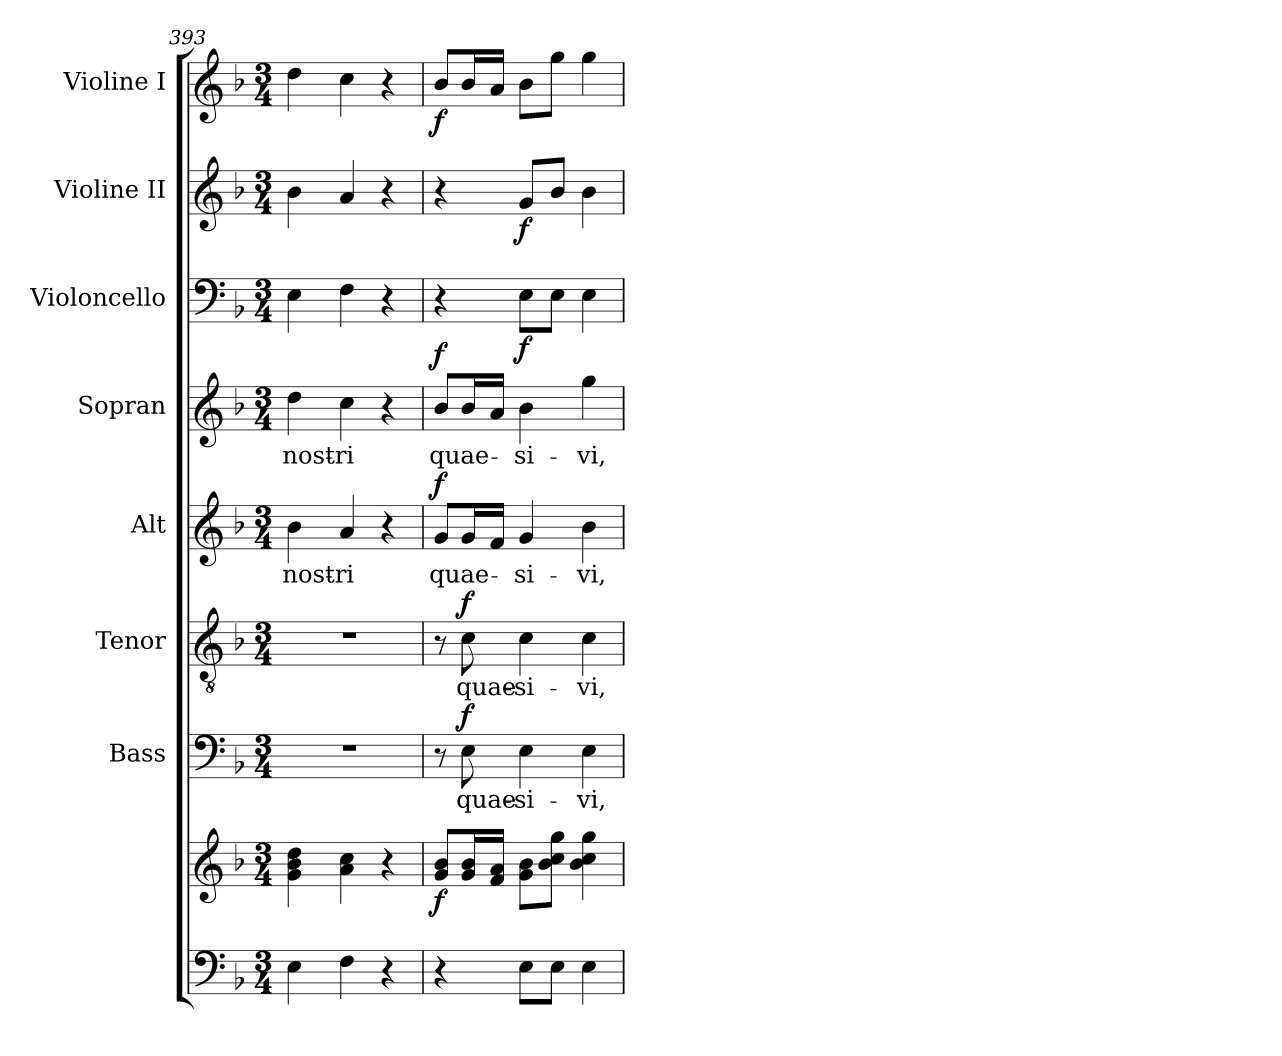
**kern	**kern	**dynam	**kern	**text	**dynam	**kern	**text	**dynam	**kern	**text	**dynam	**kern	**text	**dynam	**kern	**dynam	**kern	**dynam	**kern	**dynam
*part8	*part8	*part8	*part7	*part7	*part7	*part6	*part6	*part6	*part5	*part5	*part5	*part4	*part4	*part4	*part3	*part3	*part2	*part2	*part1	*part1
*staff9	*staff8	*staff8/9	*staff7	*staff7	*staff7	*staff6	*staff6	*staff6	*staff5	*staff5	*staff5	*staff4	*staff4	*staff4	*staff3	*staff3	*staff2	*staff2	*staff1	*staff1
*	*	*	*I"Bass	*	*	*I"Tenor	*	*	*I"Alt	*	*	*I"Sopran	*	*	*I"Violoncello	*	*I"Violine II	*	*I"Violine I	*
*	*	*	*I'B.	*	*	*I'T.	*	*	*I'A.	*	*	*I'S.	*	*	*I'Vc.	*	*I'Vl. II	*	*I'Vl. I	*
*clefF4	*clefG2	*	*clefF4	*	*	*clefGv2	*	*	*clefG2	*	*	*clefG2	*	*	*clefF4	*	*clefG2	*	*clefG2	*
*	*	*	*	*	*	*	*	*	*	*	*	*	*	*	*ITrd7c12	*	*	*	*	*
*k[b-]	*k[b-]	*	*k[b-]	*	*	*k[b-]	*	*	*k[b-]	*	*	*k[b-]	*	*	*k[b-]	*	*k[b-]	*	*k[b-]	*
*F:	*F:	*	*F:	*	*	*F:	*	*	*F:	*	*	*F:	*	*	*F:	*	*F:	*	*F:	*
*M3/4	*M3/4	*	*M3/4	*	*	*M3/4	*	*	*M3/4	*	*	*M3/4	*	*	*M3/4	*	*M3/4	*	*M3/4	*
=393	=393	=393	=393	=393	=393	=393	=393	=393	=393	=393	=393	=393	=393	=393	=393	=393	=393	=393	=393	=393
!	!	!	!	!	!	!	!	!	!	!LO:LY:b	!	!	!LO:LY:b	!	!	!	!	!	!	!
4E\	4g\ 4b-\ 4dd\	.	2.r	.	.	2.r	.	.	4b-\	nost-	.	4dd\	nost-	.	4EE\	.	4b-\	.	4dd\	.
!	!	!	!	!	!	!	!	!	!	!LO:LY:b	!	!	!LO:LY:b	!	!	!	!	!	!	!
4F\	4a\ 4cc\	.	.	.	.	.	.	.	4a/	-ri	.	4cc\	-ri	.	4FF\	.	4a/	.	4cc\	.
4r	4r	.	.	.	.	.	.	.	4r	.	.	4r	.	.	4r	.	4r	.	4r	.
!!LO:PB:g=z
=394	=394	=394	=394	=394	=394	=394	=394	=394	=394	=394	=394	=394	=394	=394	=394	=394	=394	=394	=394	=394
!	!	!LO:DY:b	!	!	!	!	!	!	!	!LO:LY:b	!LO:DY:a	!	!LO:LY:b	!LO:DY:a	!	!	!	!	!	!LO:DY:b
4r	8g/ 8b-/L	f	8r	.	.	8r	.	.	8g/L	quae-	f	8b-/L	quae-	f	4r	.	4r	.	8b-/L	f
!	!	!	!	!LO:LY:b	!LO:DY:a	!	!LO:LY:b	!LO:DY:a	!	!	!	!	!	!	!	!	!	!	!	!
.	16g/ 16b-/L	.	8E\	quae-	f	8c\	quae-	f	16g/L	.	.	16b-/L	.	.	.	.	.	.	16b-/L	.
.	16f/ 16a/JJ	.	.	.	.	.	.	.	16f/JJ	.	.	16a/JJ	.	.	.	.	.	.	16a/JJ	.
!	!	!	!	!LO:LY:b	!	!	!LO:LY:b	!	!	!LO:LY:b	!	!	!LO:LY:b	!	!	!LO:DY:b	!	!LO:DY:b	!	!
8E\L	8g\ 8b-\L	.	4E\	-si-	.	4c\	-si-	.	4g/	-si-	.	4b-\	-si-	.	8EE\L	f	8g/L	f	8b-\L	.
8E\J	8b-\ 8cc\ 8gg\J	.	.	.	.	.	.	.	.	.	.	.	.	.	8EE\J	.	8b-/J	.	8gg\J	.
!	!	!	!	!LO:LY:b	!	!	!LO:LY:b	!	!	!LO:LY:b	!	!	!LO:LY:b	!	!	!	!	!	!	!
4E\	4b-\ 4cc\ 4gg\	.	4E\	-vi,	.	4c\	-vi,	.	4b-\	-vi,	.	4gg\	-vi,	.	4EE\	.	4b-\	.	4gg\	.
=	=	=	=	=	=	=	=	=	=	=	=	=	=	=	=	=	=	=	=	=
*-	*-	*-	*-	*-	*-	*-	*-	*-	*-	*-	*-	*-	*-	*-	*-	*-	*-	*-	*-	*-
